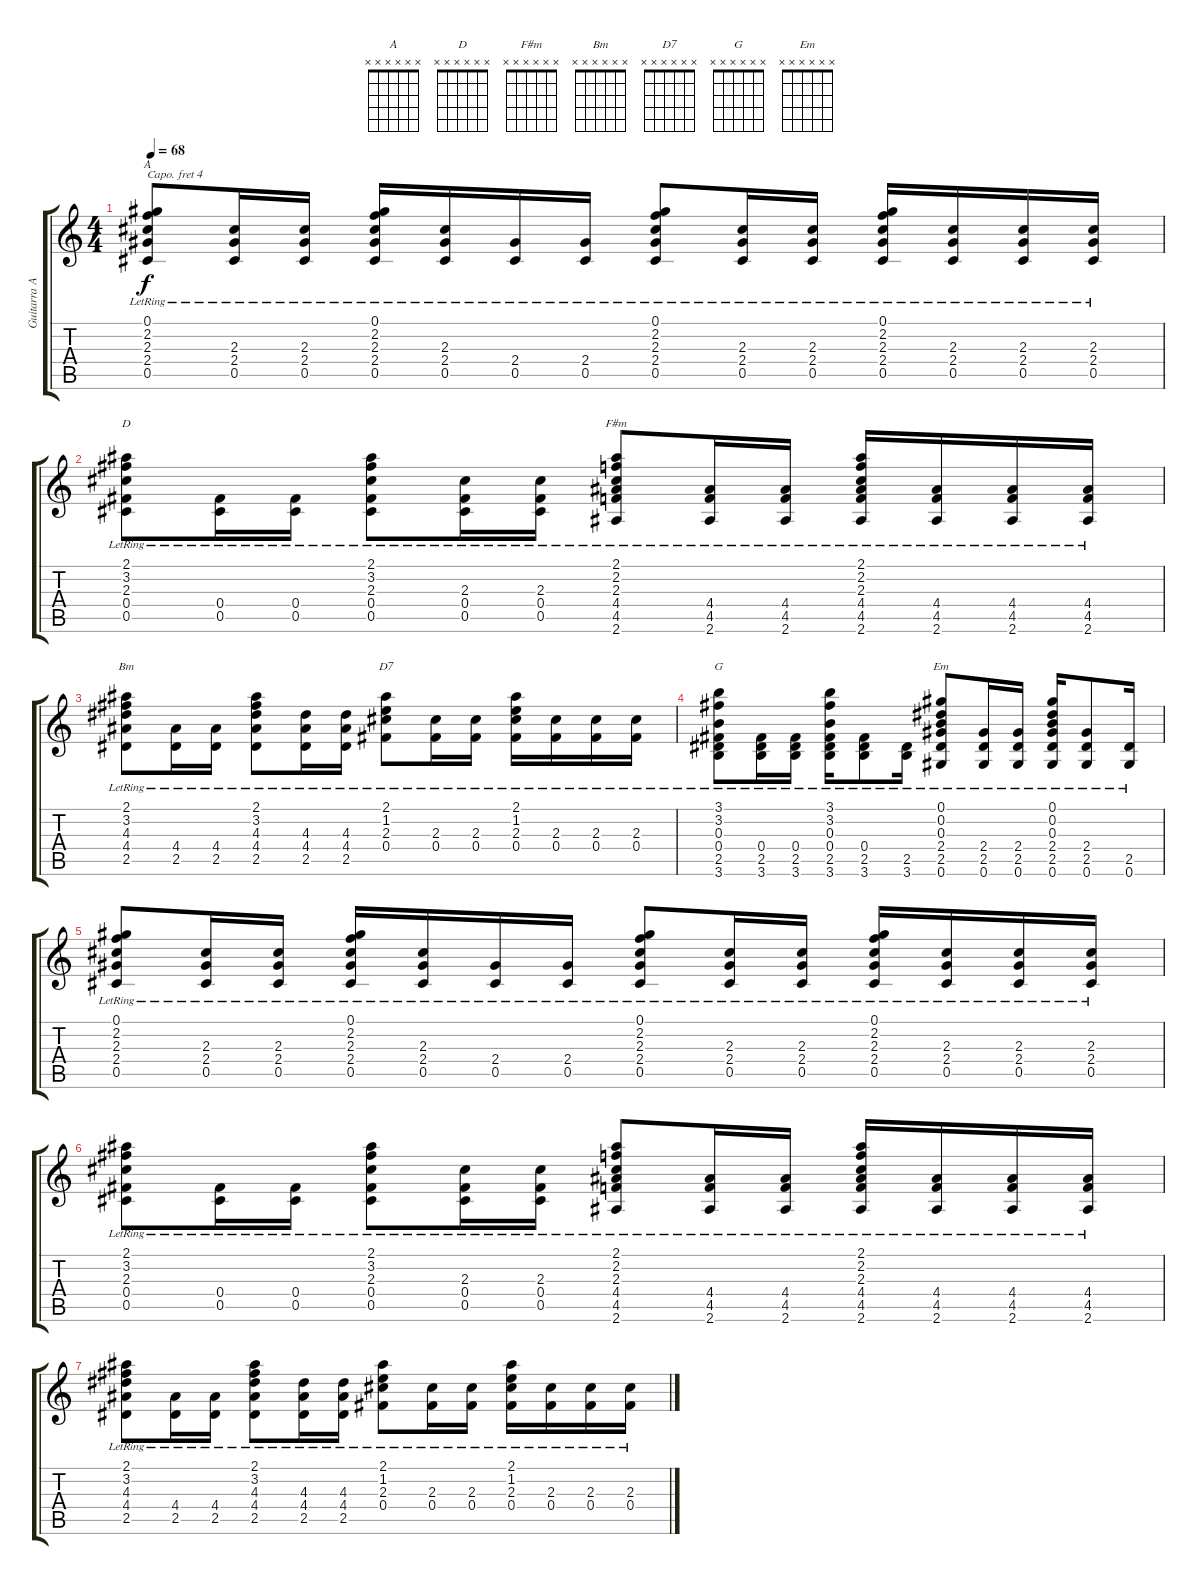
\track ("Guitarra Acústica" "Guitarra A") {instrument acousticguitarsteel}
\staff {score tabs}
\capo 4
\tuning (E4 B3 G3 D3 A2 E2) {hide}
\chord ("A" x x x x x x)
\chord ("D" x x x x x x)
\chord ("F#m" x x x x x x)
\chord ("Bm" x x x x x x)
\chord ("D7" x x x x x x)
\chord ("G" x x x x x x)
\chord ("Em" x x x x x x)
\ts (4 4)
\tempo 68
\clef g2
\ks c
(0.1{lr} 2.2{lr} 2.3{lr} 2.4{lr} 0.5{lr}).8{ch "A" dy f} (2.3{lr} 2.4{lr} 0.5{lr}).16 (2.3{lr} 2.4{lr} 0.5{lr}).16 (0.1{lr} 2.2{lr} 2.3{lr} 2.4{lr} 0.5{lr}).16 (2.3{lr} 2.4{lr} 0.5{lr}).16 (2.4{lr} 0.5{lr}).16 (2.4{lr} 0.5{lr}).16 (0.1{lr} 2.2{lr} 2.3{lr} 2.4{lr} 0.5{lr}).8 (2.3{lr} 2.4{lr} 0.5{lr}).16 (2.3{lr} 2.4{lr} 0.5{lr}).16 (0.1{lr} 2.2{lr} 2.3{lr} 2.4{lr} 0.5{lr}).16 (2.3{lr} 2.4{lr} 0.5{lr}).16 (2.3{lr} 2.4{lr} 0.5{lr}).16 (2.3{lr} 2.4{lr} 0.5{lr}).16 |
(2.1{lr} 3.2{lr} 2.3{lr} 0.4{lr} 0.5{lr}).8{ch "D"} (0.4{lr} 0.5{lr}).16 (0.4{lr} 0.5{lr}).16 (2.1{lr} 3.2{lr} 2.3{lr} 0.4{lr} 0.5{lr}).8 (2.3{lr} 0.4{lr} 0.5{lr}).16 (2.3{lr} 0.4{lr} 0.5{lr}).16 (2.1{lr} 2.2{lr} 2.3{lr} 4.4{lr} 4.5{lr} 2.6{lr}).8{ch "F#m"} (4.4{lr} 4.5{lr} 2.6{lr}).16 (4.4{lr} 4.5{lr} 2.6{lr}).16 (2.1{lr} 2.2{lr} 2.3{lr} 4.4{lr} 4.5{lr} 2.6{lr}).16 (4.4{lr} 4.5{lr} 2.6{lr}).16 (4.4{lr} 4.5{lr} 2.6{lr}).16 (4.4{lr} 4.5{lr} 2.6{lr}).16 |
(2.1{lr} 3.2{lr} 4.3{lr} 4.4{lr} 2.5{lr}).8{ch "Bm"} (4.4{lr} 2.5{lr}).16 (4.4{lr} 2.5{lr}).16 (2.1{lr} 3.2{lr} 4.3{lr} 4.4{lr} 2.5{lr}).8 (4.3{lr} 4.4{lr} 2.5{lr}).16 (4.3{lr} 4.4{lr} 2.5{lr}).16 (2.1{lr} 1.2{lr} 2.3{lr} 0.4{lr}).8{ch "D7"} (2.3{lr} 0.4{lr}).16 (2.3{lr} 0.4{lr}).16 (2.1{lr} 1.2{lr} 2.3{lr} 0.4{lr}).16 (2.3{lr} 0.4{lr}).16 (2.3{lr} 0.4{lr}).16 (2.3{lr} 0.4{lr}).16 |
(3.1{lr} 3.2{lr} 0.3{lr} 0.4{lr} 2.5{lr} 3.6{lr}).8{ch "G"} (0.4{lr} 2.5{lr} 3.6{lr}).16 (0.4{lr} 2.5{lr} 3.6{lr}).16 (3.1{lr} 3.2{lr} 0.3{lr} 0.4{lr} 2.5{lr} 3.6{lr}).16 (0.4{lr} 2.5{lr} 3.6{lr}).8 (2.5{lr} 3.6{lr}).16 (0.1{lr} 0.2{lr} 0.3{lr} 2.4{lr} 2.5{lr} 0.6{lr}).8{ch "Em"} (2.4{lr} 2.5{lr} 0.6{lr}).16 (2.4{lr} 2.5{lr} 0.6{lr}).16 (0.1{lr} 0.2{lr} 0.3{lr} 2.4{lr} 2.5{lr} 0.6{lr}).16 (2.4{lr} 2.5{lr} 0.6{lr}).8 (2.5{lr} 0.6{lr}).16 |
(0.1{lr} 2.2{lr} 2.3{lr} 2.4{lr} 0.5{lr}).8 (2.3{lr} 2.4{lr} 0.5{lr}).16 (2.3{lr} 2.4{lr} 0.5{lr}).16 (0.1{lr} 2.2{lr} 2.3{lr} 2.4{lr} 0.5{lr}).16 (2.3{lr} 2.4{lr} 0.5{lr}).16 (2.4{lr} 0.5{lr}).16 (2.4{lr} 0.5{lr}).16 (0.1{lr} 2.2{lr} 2.3{lr} 2.4{lr} 0.5{lr}).8 (2.3{lr} 2.4{lr} 0.5{lr}).16 (2.3{lr} 2.4{lr} 0.5{lr}).16 (0.1{lr} 2.2{lr} 2.3{lr} 2.4{lr} 0.5{lr}).16 (2.3{lr} 2.4{lr} 0.5{lr}).16 (2.3{lr} 2.4{lr} 0.5{lr}).16 (2.3{lr} 2.4{lr} 0.5{lr}).16 |
(2.1{lr} 3.2{lr} 2.3{lr} 0.4{lr} 0.5{lr}).8 (0.4{lr} 0.5{lr}).16 (0.4{lr} 0.5{lr}).16 (2.1{lr} 3.2{lr} 2.3{lr} 0.4{lr} 0.5{lr}).8 (2.3{lr} 0.4{lr} 0.5{lr}).16 (2.3{lr} 0.4{lr} 0.5{lr}).16 (2.1{lr} 2.2{lr} 2.3{lr} 4.4{lr} 4.5{lr} 2.6{lr}).8 (4.4{lr} 4.5{lr} 2.6{lr}).16 (4.4{lr} 4.5{lr} 2.6{lr}).16 (2.1{lr} 2.2{lr} 2.3{lr} 4.4{lr} 4.5{lr} 2.6{lr}).16 (4.4{lr} 4.5{lr} 2.6{lr}).16 (4.4{lr} 4.5{lr} 2.6{lr}).16 (4.4{lr} 4.5{lr} 2.6{lr}).16 |
(2.1{lr} 3.2{lr} 4.3{lr} 4.4{lr} 2.5{lr}).8 (4.4{lr} 2.5{lr}).16 (4.4{lr} 2.5{lr}).16 (2.1{lr} 3.2{lr} 4.3{lr} 4.4{lr} 2.5{lr}).8 (4.3{lr} 4.4{lr} 2.5{lr}).16 (4.3{lr} 4.4{lr} 2.5{lr}).16 (2.1{lr} 1.2{lr} 2.3{lr} 0.4{lr}).8 (2.3{lr} 0.4{lr}).16 (2.3{lr} 0.4{lr}).16 (2.1{lr} 1.2{lr} 2.3{lr} 0.4{lr}).16 (2.3{lr} 0.4{lr}).16 (2.3{lr} 0.4{lr}).16 (2.3{lr} 0.4{lr}).16
